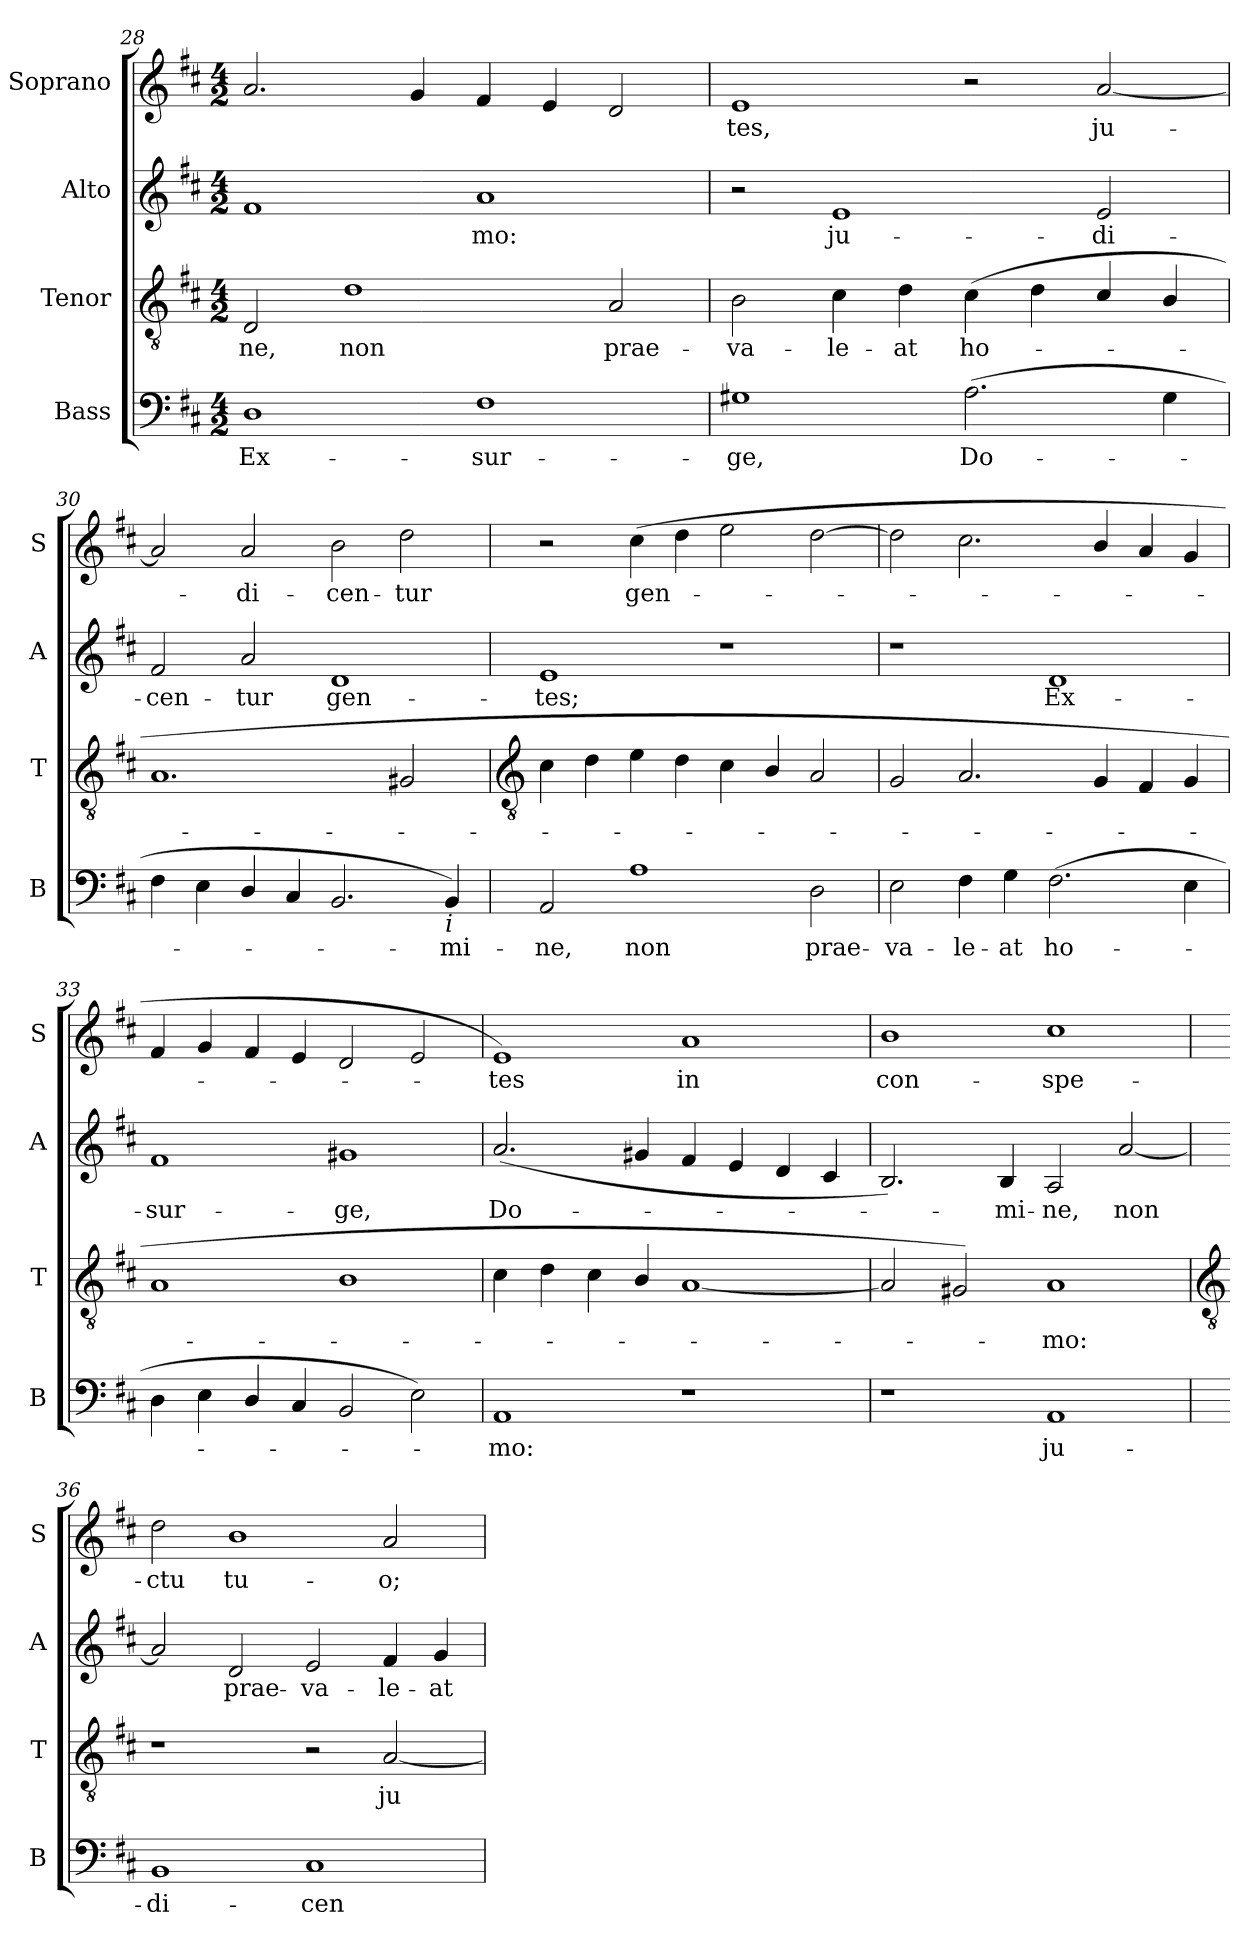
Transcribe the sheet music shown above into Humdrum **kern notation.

**kern	**text	**kern	**text	**kern	**text	**kern	**text
*part4	*part4	*part3	*part3	*part2	*part2	*part1	*part1
*staff4	*staff4	*staff3	*staff3	*staff2	*staff2	*staff1	*staff1
*I"Bass	*	*I"Tenor	*	*I"Alto	*	*I"Soprano	*
*I'B	*	*I'T	*	*I'A	*	*I'S	*
*clefF4	*	*clefGv2	*	*clefG2	*	*clefG2	*
*k[f#c#]	*	*k[f#c#]	*	*k[f#c#]	*	*k[f#c#]	*
*D:	*	*D:	*	*D:	*	*D:	*
*M4/2	*	*M4/2	*	*M4/2	*	*M4/2	*
=28	=28	=28	=28	=28	=28	=28	=28
!	!LO:LY:b	!	!LO:LY:b	!	!	!	!
1D	Ex-	2D	-ne,	1f#	.	2.a	.
!	!	!	!LO:LY:b	!	!	!	!
.	.	1d	non	.	.	.	.
.	.	.	.	.	.	4g	.
!	!LO:LY:b	!	!	!	!LO:LY:b	!	!
1F#	-sur-	.	.	1a	mo:	4f#	.
.	.	.	.	.	.	4e	.
!	!	!	!LO:LY:b	!	!	!	!
.	.	2A	prae-	.	.	2d	.
=29	=29	=29	=29	=29	=29	=29	=29
!	!LO:LY:b	!	!LO:LY:b	!	!	!	!LO:LY:b
1G#X	-ge,	2B	-va-	2r	.	1e	tes,
!	!	!	!LO:LY:b	!	!LO:LY:b	!	!
.	.	4c#	-le-	1e	ju-	.	.
!	!	!	!LO:LY:b	!	!	!	!
.	.	4d	-at	.	.	.	.
!	!LO:LY:b	!	!LO:LY:b	!	!	!	!
(>2.A	Do-	(<4c#	ho-	.	.	2r	.
.	.	4d	.	.	.	.	.
!	!	!	!	!	!LO:LY:b	!	!LO:LY:b
.	.	4c#/	.	2e	-di-	[2a	ju-
4G#	.	4B/	.	.	.	.	.
=30	=30	=30	=30	=30	=30	=30	=30
!	!	!	!	!	!LO:LY:b	!	!
4F#	.	1.A	.	2f#	-cen-	2a]	.
4E	.	.	.	.	.	.	.
!	!	!	!	!	!LO:LY:b	!	!LO:LY:b
4D/	.	.	.	2a	-tur	2a	di-
4C#	.	.	.	.	.	.	.
!	!	!	!	!	!LO:LY:b	!	!LO:LY:b
2.BB	.	.	.	1d	gen-	2b	-cen-
!	!	!	!	!	!	!	!LO:LY:b
.	.	2G#X	.	.	.	2dd	-tur
!LO:TX:b:i:t=i	!	!	!	!	!	!	!
!	!LO:LY:b	!	!	!	!	!	!
4BB)	mi-	.	.	.	.	.	.
!!LO:LB:g=z
=31	=31	=31	=31	=31	=31	=31	=31
*	*	*clefGv2	*	*	*	*	*
!	!LO:LY:b	!	!	!	!LO:LY:b	!	!
2AA	-ne,	4c#	.	1e	-tes;	2r	.
.	.	4d	.	.	.	.	.
!	!LO:LY:b	!	!	!	!	!	!LO:LY:b
1A	non	4e	.	.	.	(<4cc#	gen-
.	.	4d	.	.	.	4dd	.
.	.	4c#\	.	1r	.	2ee	.
.	.	4B/	.	.	.	.	.
!	!LO:LY:b	!	!	!	!	!	!
2D	prae-	2A	.	.	.	[2dd	.
=32	=32	=32	=32	=32	=32	=32	=32
!	!LO:LY:b	!	!	!	!	!	!
2E	-va-	2G	.	1r	.	2dd]	.
!	!LO:LY:b	!	!	!	!	!	!
4F#	-le-	2.A	.	.	.	2.cc#	.
!	!LO:LY:b	!	!	!	!	!	!
4G	-at	.	.	.	.	.	.
!	!LO:LY:b	!	!	!	!LO:LY:b	!	!
(>2.F#	ho-	.	.	1d	Ex-	.	.
.	.	4G	.	.	.	4b/	.
.	.	4F#	.	.	.	4a	.
4E	.	4G	.	.	.	4g	.
=33	=33	=33	=33	=33	=33	=33	=33
!	!	!	!	!	!LO:LY:b	!	!
4D	.	1A	.	1f#	-sur-	4f#	.
4E	.	.	.	.	.	4g	.
4D/	.	.	.	.	.	4f#	.
4C#	.	.	.	.	.	4e	.
!	!	!	!	!	!LO:LY:b	!	!
2BB	.	1B	.	1g#X	-ge,	2d	.
2E)	.	.	.	.	.	2e	.
=34	=34	=34	=34	=34	=34	=34	=34
!	!LO:LY:b	!	!	!	!LO:LY:b	!	!LO:LY:b
1AA	mo:	4c#	.	(<2.a	Do-	1e)	tes
.	.	4d	.	.	.	.	.
.	.	4c#	.	.	.	.	.
.	.	4B/	.	4g#X	.	.	.
!	!	!	!	!	!	!	!LO:LY:b
1r	.	[1A	.	4f#	.	1a	in
.	.	.	.	4e	.	.	.
.	.	.	.	4d	.	.	.
.	.	.	.	4c#	.	.	.
=35	=35	=35	=35	=35	=35	=35	=35
!	!	!	!	!	!	!	!LO:LY:b
1r	.	2A]	.	2.B)	.	1b	con-
.	.	2G#X)	.	.	.	.	.
!	!	!	!	!	!LO:LY:b	!	!
.	.	.	.	4B	mi-	.	.
!	!LO:LY:b	!	!LO:LY:b	!	!LO:LY:b	!	!LO:LY:b
1AA	ju-	1A	mo:	2A	-ne,	1cc#	-spe-
!	!	!	!	!	!LO:LY:b	!	!
.	.	.	.	[2a	non	.	.
!!LO:LB:g=z
=36	=36	=36	=36	=36	=36	=36	=36
*	*	*clefGv2	*	*	*	*	*
!	!LO:LY:b	!	!	!	!	!	!LO:LY:b
1BB	-di-	1r	.	2a]	.	2dd	-ctu
!	!	!	!	!	!LO:LY:b	!	!LO:LY:b
.	.	.	.	2d	prae-	1b	tu-
!	!LO:LY:b	!	!	!	!LO:LY:b	!	!
1C#	-cen-	2r	.	2e	-va-	.	.
!	!	!	!LO:LY:b	!	!LO:LY:b	!	!LO:LY:b
.	.	[2A	ju-	4f#	-le-	2a	-o;
!	!	!	!	!	!LO:LY:b	!	!
.	.	.	.	4g	-at	.	.
=	=	=	=	=	=	=	=
*-	*-	*-	*-	*-	*-	*-	*-
